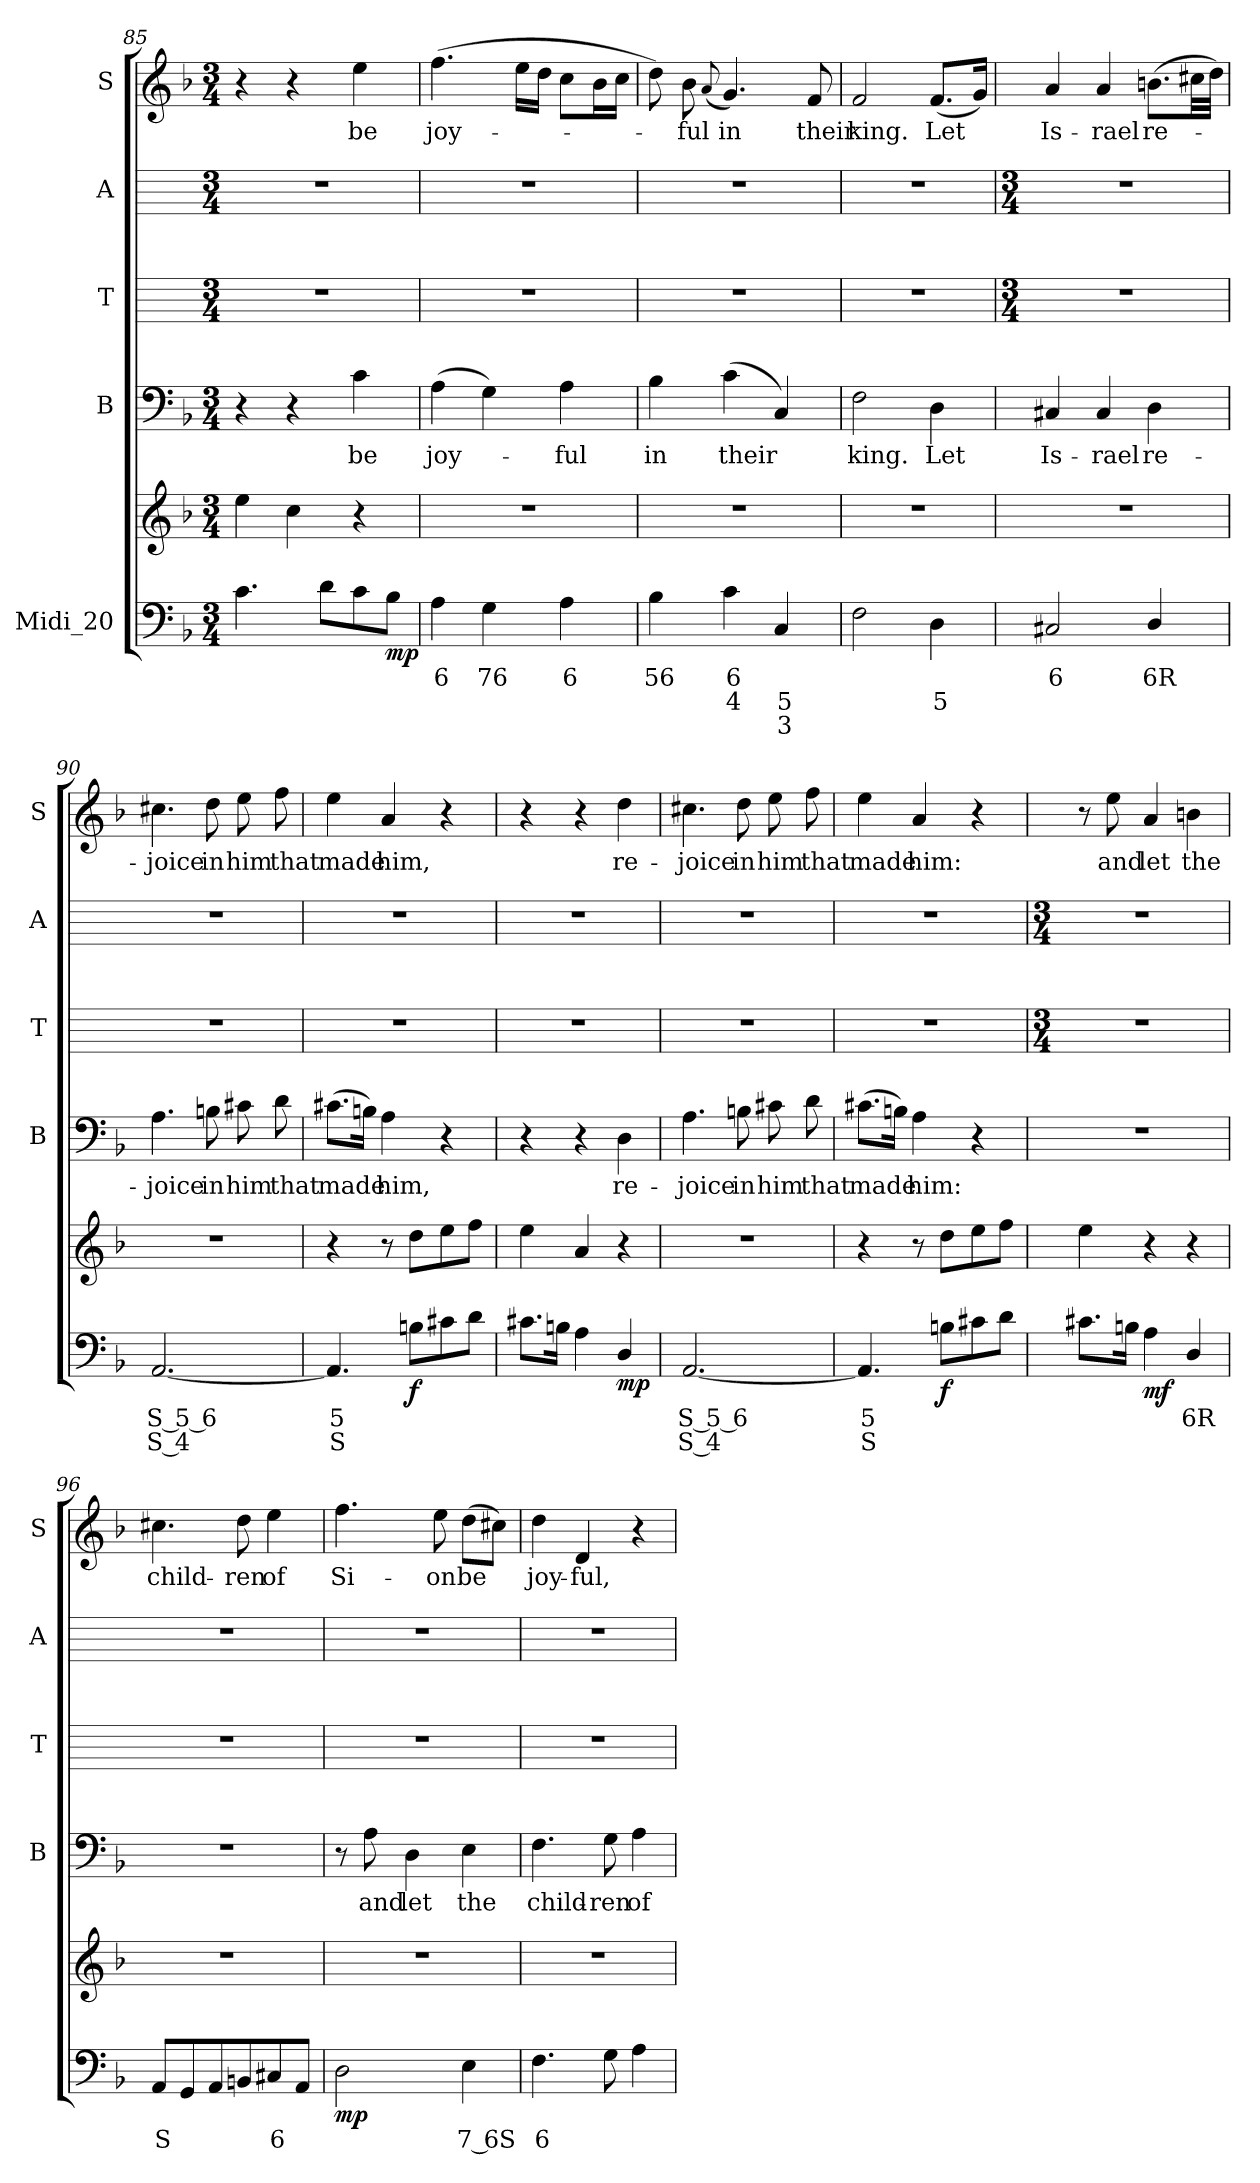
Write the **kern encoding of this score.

**kern	**text	**text	**text	**kern	**dynam	**kern	**text	**kern	**kern	**kern	**text
*part5	*part5	*part5	*part5	*part5	*part5	*part4	*part4	*part3	*part2	*part1	*part1
*staff6	*staff6	*staff6	*staff6	*staff5	*staff5/6	*staff4	*staff4	*staff3	*staff2	*staff1	*staff1
*I"Midi_20	*	*	*	*	*	*I"B	*	*I"T	*I"A	*I"S	*
*	*	*	*	*	*	*I'B	*	*I'T	*I'A	*I'S	*
*clefF4	*	*	*	*clefG2	*	*clefF4	*	*	*	*clefG2	*
*k[b-]	*	*	*	*k[b-]	*	*k[b-]	*	*	*	*k[b-]	*
*F:	*	*	*	*F:	*	*F:	*	*	*	*F:	*
*M3/4	*	*	*	*M3/4	*	*M3/4	*	*M3/4	*M3/4	*M3/4	*
=85	=85	=85	=85	=85	=85	=85	=85	=85	=85	=85	=85
4.c	.	.	.	4ee	.	4r	.	2.r	2.r	4r	.
.	.	.	.	4cc	.	4r	.	.	.	4r	.
8dL	.	.	.	.	.	.	.	.	.	.	.
!	!	!	!	!	!	!	!LO:LY:b	!	!	!	!LO:LY:b
8c	.	.	.	4r	.	4c	be	.	.	4ee	be
!	!	!	!	!	!LO:DY:b=2	!	!	!	!	!	!
8B-J	.	.	.	.	mp	.	.	.	.	.	.
=86	=86	=86	=86	=86	=86	=86	=86	=86	=86	=86	=86
!	!LO:LY:b	!	!	!LO:N:vis=1	!	!	!LO:LY:b	!	!	!	!LO:LY:b
4A	6	.	.	2.r	.	(>4A	joy-	2.r	2.r	(>4.ff	joy-
!	!LO:LY:b	!	!	!	!	!	!	!	!	!	!
4G	76	.	.	.	.	4G)	.	.	.	.	.
.	.	.	.	.	.	.	.	.	.	16eeLL	.
.	.	.	.	.	.	.	.	.	.	16ddJJ	.
!	!LO:LY:b	!	!	!	!	!	!LO:LY:b	!	!	!	!
4A	6	.	.	.	.	4A	ful	.	.	8ccL	.
.	.	.	.	.	.	.	.	.	.	16b-L	.
.	.	.	.	.	.	.	.	.	.	16ccJJ	.
=87	=87	=87	=87	=87	=87	=87	=87	=87	=87	=87	=87
!	!LO:LY:b	!	!	!LO:N:vis=1	!	!	!LO:LY:b	!	!	!	!
4B-	56	.	.	2.r	.	4B-	in	2.r	2.r	8dd)	.
!	!	!	!	!	!	!	!	!	!	!	!LO:LY:b
.	.	.	.	.	.	.	.	.	.	8b-	ful
.	.	.	.	.	.	.	.	.	.	(<8qqa/	.
!	!LO:LY:b	!LO:LY:b	!	!	!	!	!LO:LY:b	!	!	!	!LO:LY:b
4c	6	4	.	.	.	(4c	their	.	.	4.g)	in
!	!	!LO:LY:b	!LO:LY:b	!	!	!	!	!	!	!	!
4C	.	5	3	.	.	4C)	.	.	.	.	.
!	!	!	!	!	!	!	!	!	!	!	!LO:LY:b
.	.	.	.	.	.	.	.	.	.	8f	their
=88	=88	=88	=88	=88	=88	=88	=88	=88	=88	=88	=88
!	!	!	!	!LO:N:vis=1	!	!	!LO:LY:b	!	!	!	!LO:LY:b
2F	.	.	.	2.r	.	2F	king.	2.r	2.r	2f	king.
!	!	!LO:LY:b	!	!	!	!	!LO:LY:b	!	!	!	!LO:LY:b
4D	.	5	.	.	.	4D	Let	.	.	(<8.fL	Let
.	.	.	.	.	.	.	.	.	.	16gJ)	.
!!LO:LB:g=z
=89	=89	=89	=89	=89	=89	=89	=89	=89	=89	=89	=89
*	*	*	*	*	*	*	*	*M3/4	*M3/4	*	*
!	!LO:LY:b	!	!	!LO:N:vis=1	!	!	!LO:LY:b	!	!	!	!LO:LY:b
2C#X	6	.	.	2.r	.	4C#X	Is-	2.r	2.r	4a	Is-
!	!	!	!	!	!	!	!LO:LY:b	!	!	!	!LO:LY:b
.	.	.	.	.	.	4C#	-rael	.	.	4a	-rael
!	!LO:LY:b	!	!	!	!	!	!LO:LY:b	!	!	!	!LO:LY:b
4D/	6R	.	.	.	.	4D	re-	.	.	(>8.bnL	re-
.	.	.	.	.	.	.	.	.	.	32cc#XLL	.
.	.	.	.	.	.	.	.	.	.	32ddJJJ)	.
=90	=90	=90	=90	=90	=90	=90	=90	=90	=90	=90	=90
!	!LO:LY:b	!LO:LY:b	!	!LO:N:vis=1	!	!	!LO:LY:b	!	!	!	!LO:LY:b
[2.AA	S 5 6	S 4	.	2.r	.	4.A	-joice	2.r	2.r	4.cc#X	joice
!	!	!	!	!	!	!	!LO:LY:b	!	!	!	!LO:LY:b
.	.	.	.	.	.	8Bn	in	.	.	8dd	in
!	!	!	!	!	!	!	!LO:LY:b	!	!	!	!LO:LY:b
.	.	.	.	.	.	8c#X	him	.	.	8ee	him
!	!	!	!	!	!	!	!LO:LY:b	!	!	!	!LO:LY:b
.	.	.	.	.	.	8d	that	.	.	8ff	that
=91	=91	=91	=91	=91	=91	=91	=91	=91	=91	=91	=91
!	!LO:LY:b	!LO:LY:b	!	!	!	!	!LO:LY:b	!	!	!	!LO:LY:b
4.AA]	5	S	.	4r	.	(>8.c#XL	made	2.r	2.r	4ee	made
.	.	.	.	.	.	16BnJ)	.	.	.	.	.
!	!	!	!	!	!	!	!LO:LY:b	!	!	!	!LO:LY:b
.	.	.	.	8r	.	4A	him,	.	.	4a	him,
!	!	!	!	!	!LO:DY:b=2	!	!	!	!	!	!
8BnL	.	.	.	8ddL	f	.	.	.	.	.	.
8c#X	.	.	.	8ee	.	4r	.	.	.	4r	.
8dJ	.	.	.	8ffJ	.	.	.	.	.	.	.
=92	=92	=92	=92	=92	=92	=92	=92	=92	=92	=92	=92
8.c#XL	.	.	.	4ee	.	4r	.	2.r	2.r	4r	.
16BnJ	.	.	.	.	.	.	.	.	.	.	.
4A	.	.	.	4a	.	4r	.	.	.	4r	.
!	!	!	!	!	!LO:DY:b=2	!	!LO:LY:b	!	!	!	!LO:LY:b
4D/	.	.	.	4r	mp	4D	re-	.	.	4dd	re-
=93	=93	=93	=93	=93	=93	=93	=93	=93	=93	=93	=93
!	!LO:LY:b	!LO:LY:b	!	!LO:N:vis=1	!	!	!LO:LY:b	!	!	!	!LO:LY:b
[2.AA	S 5 6	S 4	.	2.r	.	4.A	-joice	2.r	2.r	4.cc#X	-joice
!	!	!	!	!	!	!	!LO:LY:b	!	!	!	!LO:LY:b
.	.	.	.	.	.	8Bn	in	.	.	8dd	in
!	!	!	!	!	!	!	!LO:LY:b	!	!	!	!LO:LY:b
.	.	.	.	.	.	8c#X	him	.	.	8ee	him
!	!	!	!	!	!	!	!LO:LY:b	!	!	!	!LO:LY:b
.	.	.	.	.	.	8d	that	.	.	8ff	that
=94	=94	=94	=94	=94	=94	=94	=94	=94	=94	=94	=94
!	!LO:LY:b	!LO:LY:b	!	!	!	!	!LO:LY:b	!	!	!	!LO:LY:b
4.AA]	5	S	.	4r	.	(>8.c#XL	made	2.r	2.r	4ee	made
.	.	.	.	.	.	16BnJ)	.	.	.	.	.
!	!	!	!	!	!	!	!LO:LY:b	!	!	!	!LO:LY:b
.	.	.	.	8r	.	4A	him:	.	.	4a	him:
!	!	!	!	!	!LO:DY:b=2	!	!	!	!	!	!
8BnL	.	.	.	8ddL	f	.	.	.	.	.	.
8c#X	.	.	.	8ee	.	4r	.	.	.	4r	.
8dJ	.	.	.	8ffJ	.	.	.	.	.	.	.
!!LO:LB:g=z
=95	=95	=95	=95	=95	=95	=95	=95	=95	=95	=95	=95
*	*	*	*	*	*	*	*	*M3/4	*M3/4	*	*
!	!	!	!	!	!	!LO:N:vis=1	!	!	!	!	!
8.c#XL	.	.	.	4ee	.	2.r	.	2.r	2.r	8r	.
!	!	!	!	!	!	!	!	!	!	!	!LO:LY:b
.	.	.	.	.	.	.	.	.	.	8ee	and
16BnJ	.	.	.	.	.	.	.	.	.	.	.
!	!	!	!	!	!LO:DY:b=2	!	!	!	!	!	!LO:LY:b
4A	.	.	.	4r	mf	.	.	.	.	4a	let
!	!LO:LY:b	!	!	!	!	!	!	!	!	!	!LO:LY:b
4D/	6R	.	.	4r	.	.	.	.	.	4bn	the
=96	=96	=96	=96	=96	=96	=96	=96	=96	=96	=96	=96
!	!LO:LY:b	!	!	!LO:N:vis=1	!	!LO:N:vis=1	!	!	!	!	!LO:LY:b
8AAL	S	.	.	2.r	.	2.r	.	2.r	2.r	4.cc#X	child-
8GG	.	.	.	.	.	.	.	.	.	.	.
8AA	.	.	.	.	.	.	.	.	.	.	.
!	!	!	!	!	!	!	!	!	!	!	!LO:LY:b
8BBn	.	.	.	.	.	.	.	.	.	8dd	-ren
!	!LO:LY:b	!	!	!	!	!	!	!	!	!	!LO:LY:b
8C#X	6	.	.	.	.	.	.	.	.	4ee	of
8AAJ	.	.	.	.	.	.	.	.	.	.	.
=97	=97	=97	=97	=97	=97	=97	=97	=97	=97	=97	=97
!	!	!	!	!LO:N:vis=1	!LO:DY:b=2	!	!	!	!	!	!LO:LY:b
2D	.	.	.	2.r	mp	8r	.	2.r	2.r	4.ff	Si-
!	!	!	!	!	!	!	!LO:LY:b	!	!	!	!
.	.	.	.	.	.	8A	and	.	.	.	.
!	!	!	!	!	!	!	!LO:LY:b	!	!	!	!
.	.	.	.	.	.	4D	let	.	.	.	.
!	!	!	!	!	!	!	!	!	!	!	!LO:LY:b
.	.	.	.	.	.	.	.	.	.	8ee	-on
!	!LO:LY:b	!	!	!	!	!	!LO:LY:b	!	!	!	!LO:LY:b
4E	7 6S	.	.	.	.	4E	the	.	.	(>8ddL	be
.	.	.	.	.	.	.	.	.	.	8cc#XJ)	.
=98	=98	=98	=98	=98	=98	=98	=98	=98	=98	=98	=98
!	!LO:LY:b	!	!	!LO:N:vis=1	!	!	!LO:LY:b	!	!	!	!LO:LY:b
4.F	6	.	.	2.r	.	4.F	child-	2.r	2.r	4dd	joy-
!	!	!	!	!	!	!	!	!	!	!	!LO:LY:b
.	.	.	.	.	.	.	.	.	.	4d	-ful,
!	!	!	!	!	!	!	!LO:LY:b	!	!	!	!
8G	.	.	.	.	.	8G	-ren	.	.	.	.
!	!	!	!	!	!	!	!LO:LY:b	!	!	!	!
4A	.	.	.	.	.	4A	of	.	.	4r	.
=	=	=	=	=	=	=	=	=	=	=	=
*-	*-	*-	*-	*-	*-	*-	*-	*-	*-	*-	*-
